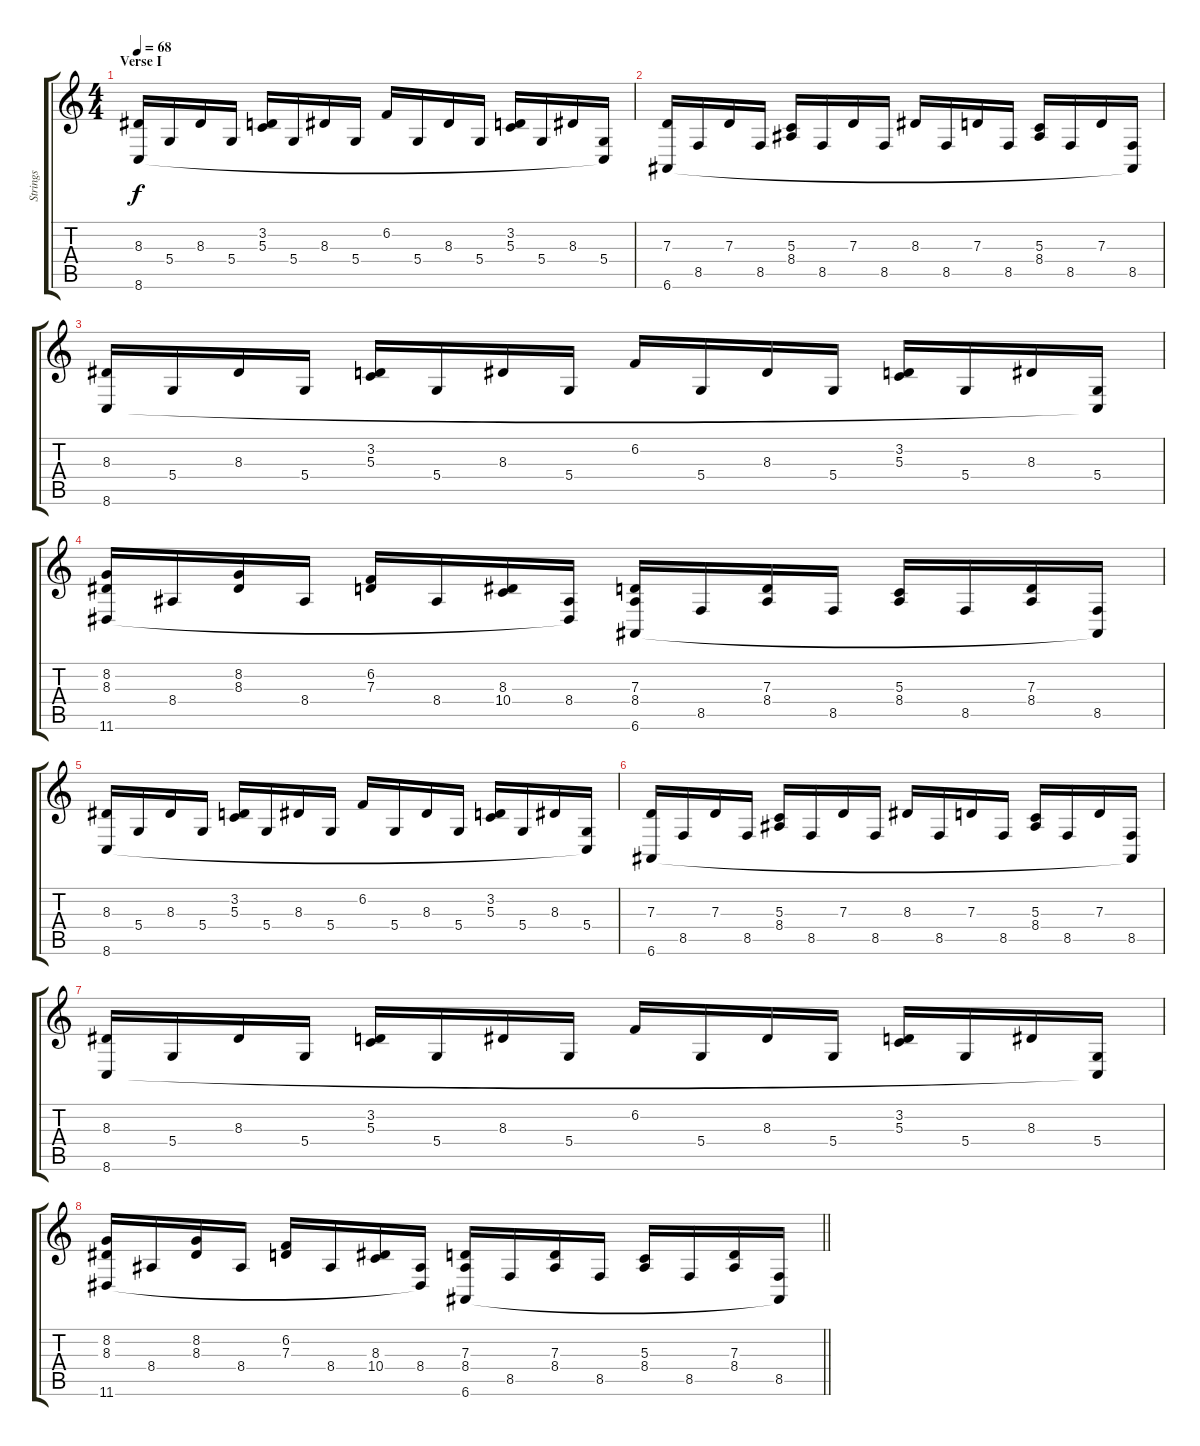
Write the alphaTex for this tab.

\track ("Strings" "Strings") {instrument tremolostrings}
\staff {score tabs}
\tuning (E4 B3 G3 D3 A2 E2) {hide}
\ts (4 4)
\section ("" "Verse I")
\tempo 68
\clef g2
\ks c
(8.3 8.6).16{dy f} 5.4.16 8.3.16 5.4.16 (3.2 5.3).16 5.4.16 8.3.16 5.4.16 6.2.16 5.4.16 8.3.16 5.4.16 (3.2 5.3).16 5.4.16 8.3.16 (5.4 8.6{t}).16 |
(7.3 6.6).16 8.5.16 7.3.16 8.5.16 (5.3 8.4).16 8.5.16 7.3.16 8.5.16 8.3.16 8.5.16 7.3.16 8.5.16 (5.3 8.4).16 8.5.16 7.3.16 (8.5 6.6{t}).16 |
(8.3 8.6).16 5.4.16 8.3.16 5.4.16 (3.2 5.3).16 5.4.16 8.3.16 5.4.16 6.2.16 5.4.16 8.3.16 5.4.16 (3.2 5.3).16 5.4.16 8.3.16 (5.4 8.6{t}).16 |
(8.2 8.3 11.6).16 8.4.16 (8.2 8.3).16 8.4.16 (6.2 7.3).16 8.4.16 (8.3 10.4).16 (8.4 11.6{t}).16 (7.3 8.4 6.6).16 8.5.16 (7.3 8.4).16 8.5.16 (5.3 8.4).16 8.5.16 (7.3 8.4).16 (8.5 6.6{t}).16 |
(8.3 8.6).16 5.4.16 8.3.16 5.4.16 (3.2 5.3).16 5.4.16 8.3.16 5.4.16 6.2.16 5.4.16 8.3.16 5.4.16 (3.2 5.3).16 5.4.16 8.3.16 (5.4 8.6{t}).16 |
(7.3 6.6).16 8.5.16 7.3.16 8.5.16 (5.3 8.4).16 8.5.16 7.3.16 8.5.16 8.3.16 8.5.16 7.3.16 8.5.16 (5.3 8.4).16 8.5.16 7.3.16 (8.5 6.6{t}).16 |
(8.3 8.6).16 5.4.16 8.3.16 5.4.16 (3.2 5.3).16 5.4.16 8.3.16 5.4.16 6.2.16 5.4.16 8.3.16 5.4.16 (3.2 5.3).16 5.4.16 8.3.16 (5.4 8.6{t}).16 |
\barLineRight lightlight
(8.2 8.3 11.6).16 8.4.16 (8.2 8.3).16 8.4.16 (6.2 7.3).16 8.4.16 (8.3 10.4).16 (8.4 11.6{t}).16 (7.3 8.4 6.6).16 8.5.16 (7.3 8.4).16 8.5.16 (5.3 8.4).16 8.5.16 (7.3 8.4).16 (8.5 6.6{t}).16
